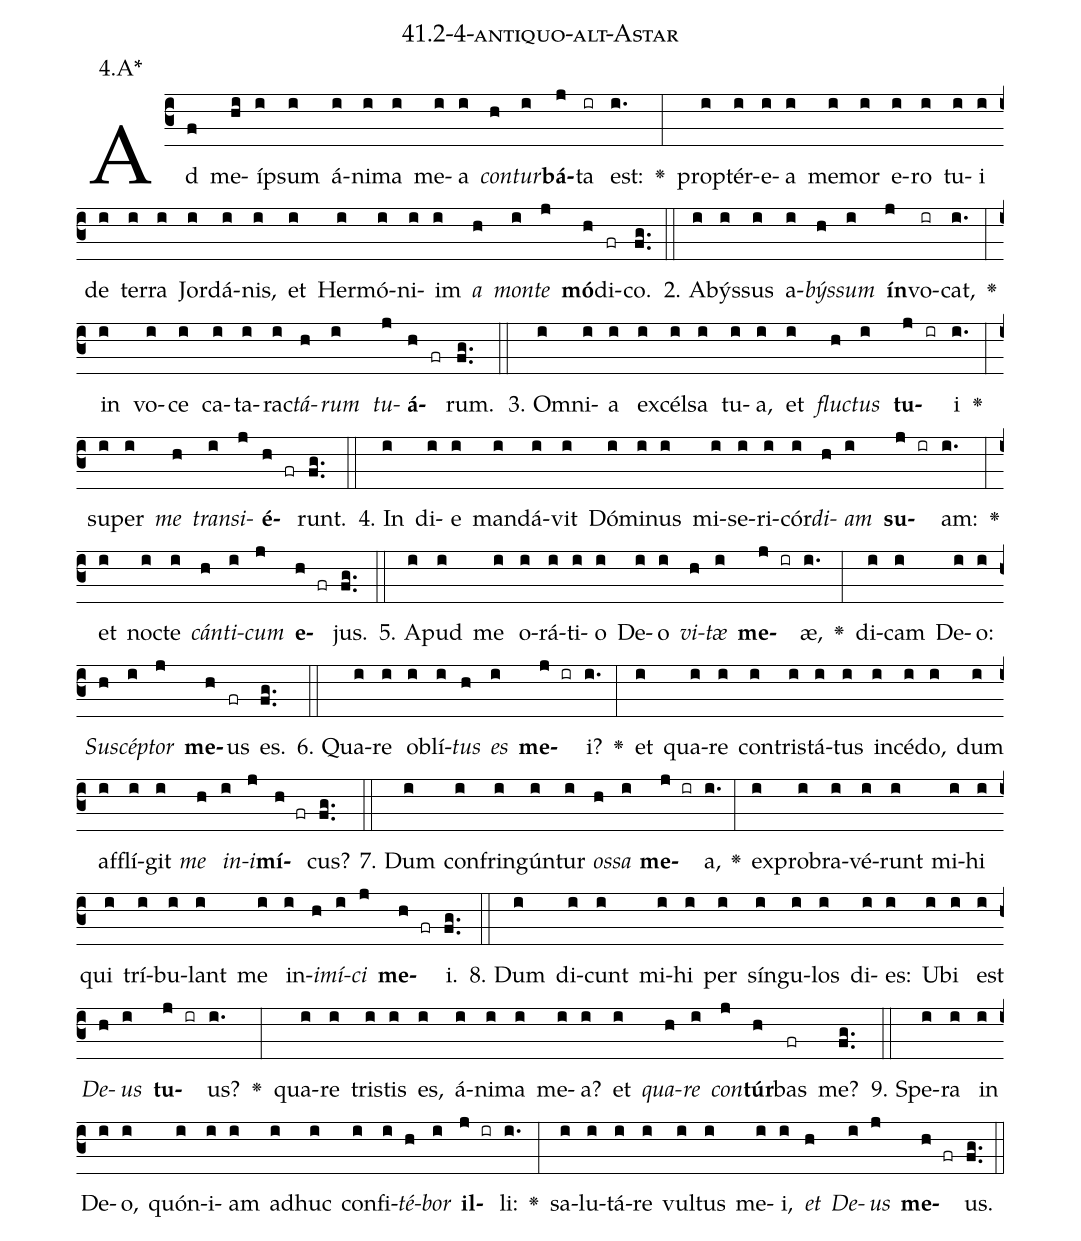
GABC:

name: 41.2-4-antiquo-alt-Astar;
annotation: 4.A*;
%%
(c3)Ad(f) me(hi)íp(i)sum(i) á(i)ni(i)ma(i) me(i)a(i) <i>con</i>(h)<i>tur</i>(i)<b>bá</b>(j)ta(ir) est:(i.) <v>\greheightstar</v>(:) prop(i)tér(i)e(i)a(i) me(i)mor(i) e(i)ro(i) tu(i)i(i) de(i) ter(i)ra(i) Jor(i)dá(i)nis,(i) et(i) Her(i)mó(i)ni(i)im(i) <i>a</i>(h) <i>mon</i>(i)<i>te</i>(j) <b>mó</b>(h)di(fr)co.(fg..) (::)
2. A(i)býs(i)sus(i) a(i)<i>býs</i>(h)<i>sum</i>(i) <b>ín</b>(j)vo(ir)cat,(i.) <v>\greheightstar</v>(:) in(i) vo(i)ce(i) ca(i)ta(i)rac(i)<i>tá</i>(h)<i>rum</i>(i) <i>tu</i>(j)<b>á</b>(h fr)rum.(fg..) (::)
3. Om(i)ni(i)a(i) ex(i)cél(i)sa(i) tu(i)a,(i) et(i) <i>fluc</i>(h)<i>tus</i>(i) <b>tu</b>(j ir)i(i.) <v>\greheightstar</v>(:) su(i)per(i) <i>me</i>(h) <i>trans</i>(i)<i>i</i>(j)<b>é</b>(h fr)runt.(fg..) (::)
4. In(i) di(i)e(i) man(i)dá(i)vit(i) Dó(i)mi(i)nus(i) mi(i)se(i)ri(i)cór(i)<i>di</i>(h)<i>am</i>(i) <b>su</b>(j ir)am:(i.) <v>\greheightstar</v>(:) et(i) noc(i)te(i) <i>cán</i>(h)<i>ti</i>(i)<i>cum</i>(j) <b>e</b>(h fr)jus.(fg..) (::)
5. A(i)pud(i) me(i) o(i)rá(i)ti(i)o(i) De(i)o(i) <i>vi</i>(h)<i>tæ</i>(i) <b>me</b>(j ir)æ,(i.) <v>\greheightstar</v>(:) di(i)cam(i) De(i)o:(i) <i>Su</i>(h)<i>scép</i>(i)<i>tor</i>(j) <b>me</b>(h)us(fr) es.(fg..) (::)
6. Qua(i)re(i) ob(i)lí(i)<i>tus</i>(h) <i>es</i>(i) <b>me</b>(j ir)i?(i.) <v>\greheightstar</v>(:) et(i) qua(i)re(i) con(i)tris(i)tá(i)tus(i) in(i)cé(i)do,(i) dum(i) af(i)flí(i)git(i) <i>me</i>(h) <i>in</i>(i)<i>i</i>(j)<b>mí</b>(h fr)cus?(fg..) (::)
7. Dum(i) con(i)frin(i)gún(i)tur(i) <i>os</i>(h)<i>sa</i>(i) <b>me</b>(j ir)a,(i.) <v>\greheightstar</v>(:) ex(i)pro(i)bra(i)vé(i)runt(i) mi(i)hi(i) qui(i) trí(i)bu(i)lant(i) me(i) in(i)<i>i</i>(h)<i>mí</i>(i)<i>ci</i>(j) <b>me</b>(h fr)i.(fg..) (::)
8. Dum(i) di(i)cunt(i) mi(i)hi(i) per(i) sín(i)gu(i)los(i) di(i)es:(i) U(i)bi(i) est(i) <i>De</i>(h)<i>us</i>(i) <b>tu</b>(j ir)us?(i.) <v>\greheightstar</v>(:) qua(i)re(i) tris(i)tis(i) es,(i) á(i)ni(i)ma(i) me(i)a?(i) et(i) <i>qua</i>(h)<i>re</i>(i) <i>con</i>(j)<b>túr</b>(h)bas(fr) me?(fg..) (::)
9. Spe(i)ra(i) in(i) De(i)o,(i) quón(i)i(i)am(i) ad(i)huc(i) con(i)fi(i)<i>té</i>(h)<i>bor</i>(i) <b>il</b>(j ir)li:(i.) <v>\greheightstar</v>(:) sa(i)lu(i)tá(i)re(i) vul(i)tus(i) me(i)i,(i) <i>et</i>(h) <i>De</i>(i)<i>us</i>(j) <b>me</b>(h fr)us.(fg..) (::)
